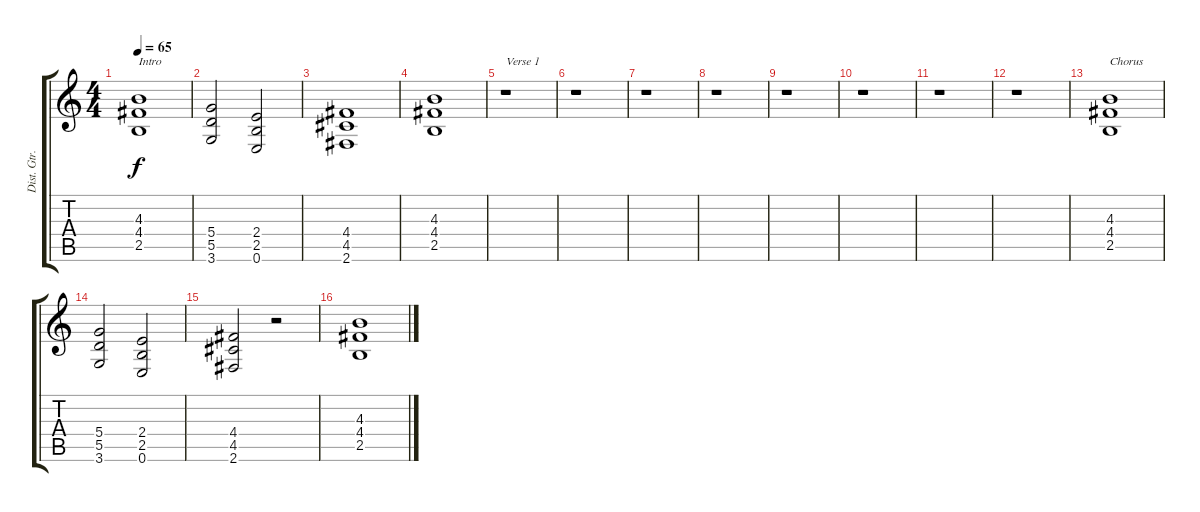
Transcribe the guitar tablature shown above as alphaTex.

\track ("Dist. Gtr." "Dist. Gtr.") {instrument distortionguitar}
\staff {score tabs}
\tuning (E4 B3 G3 D3 A2 E2) {hide}
\ts (4 4)
\tempo 65
\clef g2
\ks c
(4.3 4.4 2.5).1{txt "Intro" dy f instrument distortionguitar} |
(5.4 5.5 3.6).2 (2.4 2.5 0.6).2 |
(4.4 4.5 2.6).1 |
(4.3 4.4 2.5).1 |
r.1{txt "Verse 1"} |
r.1 |
r.1 |
r.1 |
r.1 |
r.1 |
r.1 |
r.1 |
(4.3 4.4 2.5).1{txt "Chorus"} |
(5.4 5.5 3.6).2 (2.4 2.5 0.6).2 |
(4.4 4.5 2.6).2 r.2 |
(4.3 4.4 2.5).1
